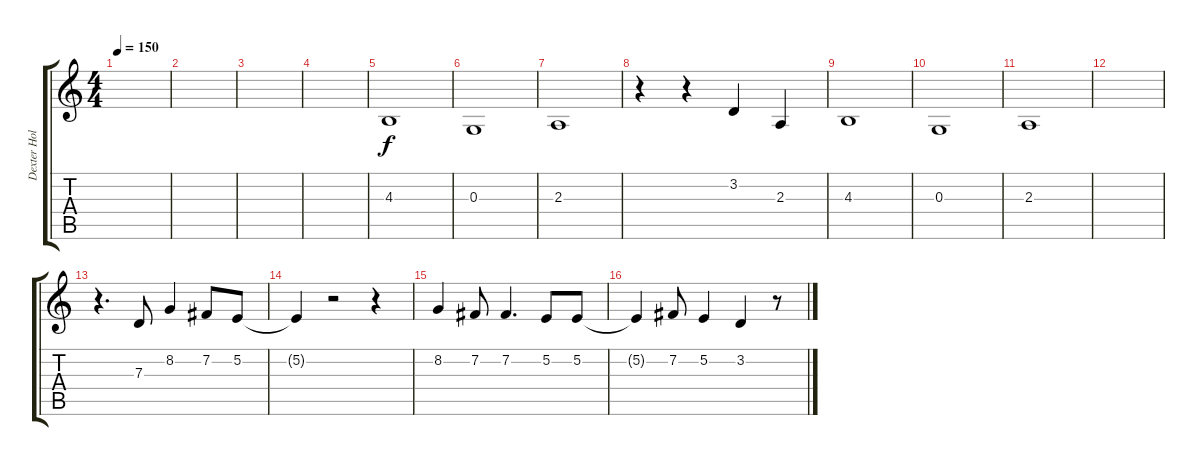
\track ("Dexter Holland - Vocals" "Dexter Hol") {instrument altosax}
\staff {score tabs}
\tuning (E4 B3 G3 D3 A2 E2) {hide}
\ts (4 4)
\tempo 150
\clef g2
\ks c
|
|
|
|
4.3.1 |
0.3.1 |
2.3.1 |
r.4 r.4 3.2.4 2.3.4 |
4.3.1 |
0.3.1 |
2.3.1 |
|
r.4{d} 7.3.8 8.2.4 7.2.8 5.2.8 |
5.2{t}.4 r.2 r.4 |
8.2.4 7.2.8 7.2.4{d} 5.2.8 5.2.8 |
5.2{t}.4 7.2.8 5.2.4 3.2.4 r.8
